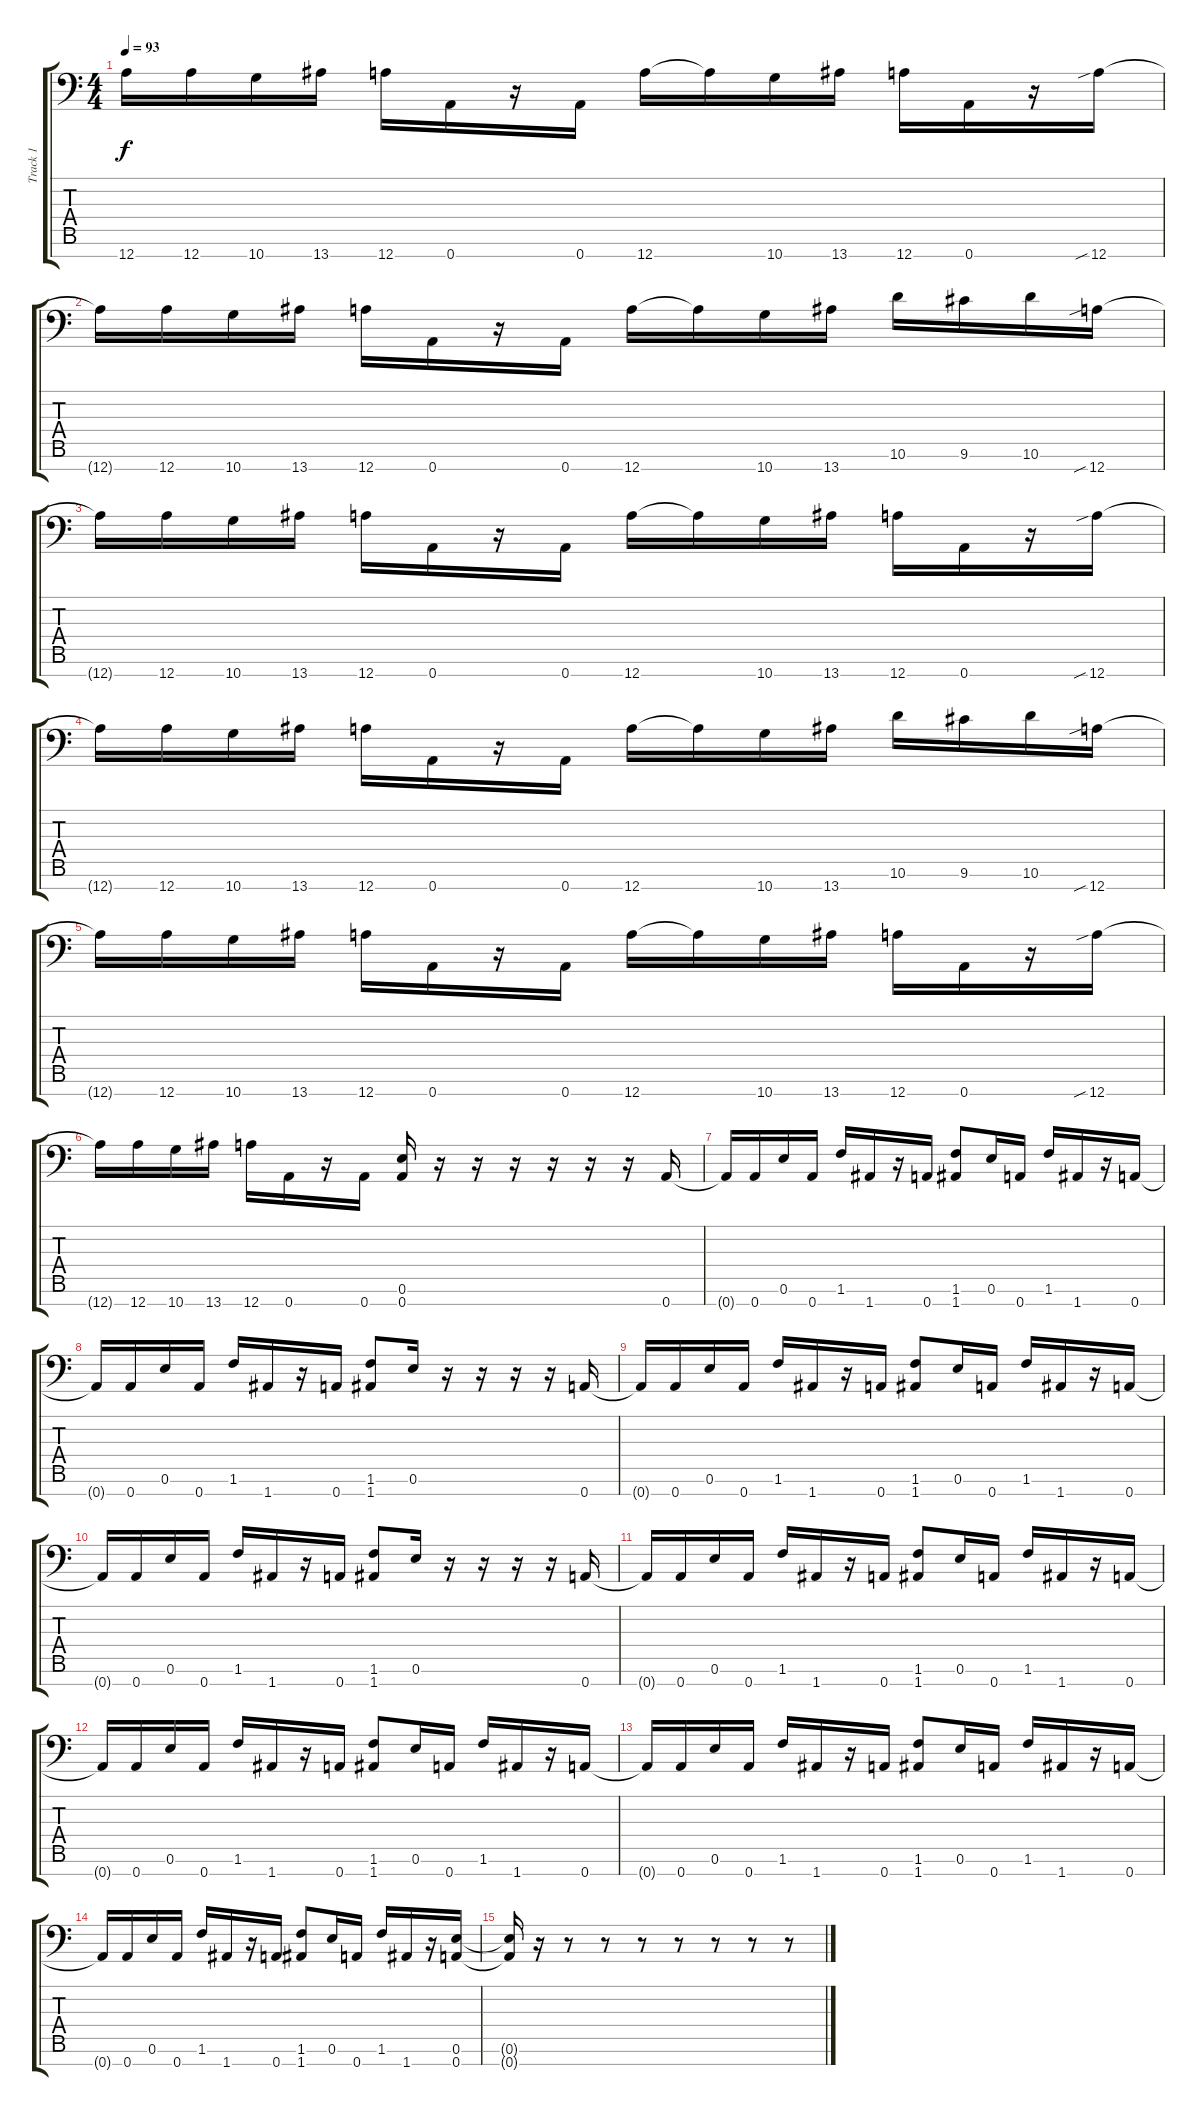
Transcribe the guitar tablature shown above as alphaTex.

\track ("Track 1" "Track 1") {instrument distortionguitar}
\staff {score tabs}
\tuning (E4 B3 G3 D3 A2 E2 A1) {hide}
\ts (4 4)
\tempo 93
\clef f4
\ks c
12.7{t}.16{dy f} 12.7.16 10.7.16 13.7.16 12.7.16 0.7.16 r.16 0.7.16 12.7.16 12.7{t}.16 10.7.16 13.7.16 12.7.16 0.7.16 r.16 12.7{sib}.16 |
12.7{t}.16 12.7.16 10.7.16 13.7.16 12.7.16 0.7.16 r.16 0.7.16 12.7.16 12.7{t}.16 10.7.16 13.7.16 10.6.16 9.6.16 10.6.16 12.7{sib}.16 |
12.7{t}.16 12.7.16 10.7.16 13.7.16 12.7.16 0.7.16 r.16 0.7.16 12.7.16 12.7{t}.16 10.7.16 13.7.16 12.7.16 0.7.16 r.16 12.7{sib}.16 |
12.7{t}.16 12.7.16 10.7.16 13.7.16 12.7.16 0.7.16 r.16 0.7.16 12.7.16 12.7{t}.16 10.7.16 13.7.16 10.6.16 9.6.16 10.6.16 12.7{sib}.16 |
12.7{t}.16 12.7.16 10.7.16 13.7.16 12.7.16 0.7.16 r.16 0.7.16 12.7.16 12.7{t}.16 10.7.16 13.7.16 12.7.16 0.7.16 r.16 12.7{sib}.16 |
12.7{t}.16 12.7.16 10.7.16 13.7.16 12.7.16 0.7.16 r.16 0.7.16 (0.6 0.7).16 r.16 r.16 r.16 r.16 r.16 r.16 0.7.16 |
0.7{t}.16 0.7.16 0.6.16 0.7.16 1.6.16 1.7.16 r.16 0.7.16 (1.6 1.7).8 0.6.16 0.7.16 1.6.16 1.7.16 r.16 0.7.16 |
0.7{t}.16 0.7.16 0.6.16 0.7.16 1.6.16 1.7.16 r.16 0.7.16 (1.6 1.7).8 0.6.16 r.16 r.16 r.16 r.16 0.7.16 |
0.7{t}.16 0.7.16 0.6.16 0.7.16 1.6.16 1.7.16 r.16 0.7.16 (1.6 1.7).8 0.6.16 0.7.16 1.6.16 1.7.16 r.16 0.7.16 |
0.7{t}.16 0.7.16 0.6.16 0.7.16 1.6.16 1.7.16 r.16 0.7.16 (1.6 1.7).8 0.6.16 r.16 r.16 r.16 r.16 0.7.16 |
0.7{t}.16 0.7.16 0.6.16 0.7.16 1.6.16 1.7.16 r.16 0.7.16 (1.6 1.7).8 0.6.16 0.7.16 1.6.16 1.7.16 r.16 0.7.16 |
0.7{t}.16 0.7.16 0.6.16 0.7.16 1.6.16 1.7.16 r.16 0.7.16 (1.6 1.7).8 0.6.16 0.7.16 1.6.16 1.7.16 r.16 0.7.16 |
0.7{t}.16 0.7.16 0.6.16 0.7.16 1.6.16 1.7.16 r.16 0.7.16 (1.6 1.7).8 0.6.16 0.7.16 1.6.16 1.7.16 r.16 0.7.16 |
0.7{t}.16 0.7.16 0.6.16 0.7.16 1.6.16 1.7.16 r.16 0.7.16 (1.6 1.7).8 0.6.16 0.7.16 1.6.16 1.7.16 r.16 (0.6 0.7).16 |
(0.6{t} 0.7{t}).16 r.16 r.8 r.8 r.8 r.8 r.8 r.8 r.8
